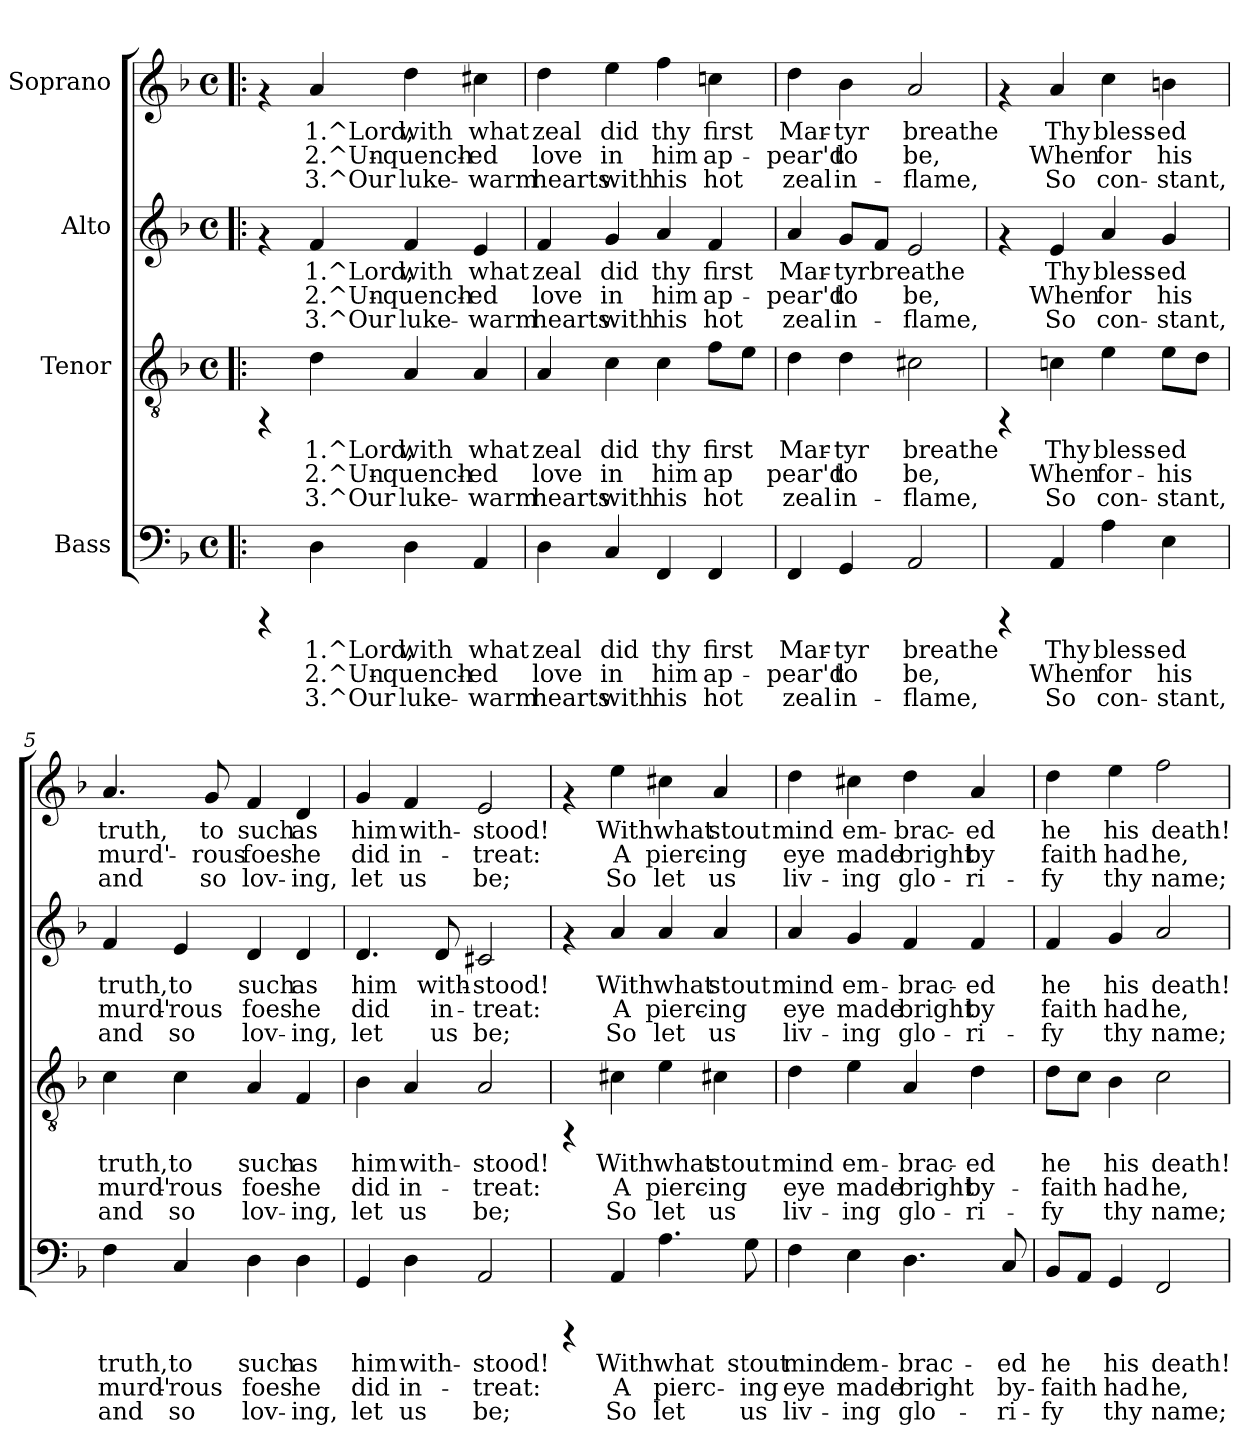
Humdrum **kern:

**kern	**text	**text	**text	**kern	**text	**text	**text	**kern	**text	**text	**text	**kern	**text	**text	**text
*part4	*part4	*part4	*part4	*part3	*part3	*part3	*part3	*part2	*part2	*part2	*part2	*part1	*part1	*part1	*part1
*staff4	*staff4	*staff4	*staff4	*staff3	*staff3	*staff3	*staff3	*staff2	*staff2	*staff2	*staff2	*staff1	*staff1	*staff1	*staff1
*I"Bass	*	*	*	*I"Tenor	*	*	*	*I"Alto	*	*	*	*I"Soprano	*	*	*
!!LO:PB:g=z
*stria5	*	*	*	*stria5	*	*	*	*stria5	*	*	*	*stria5	*	*	*
*clefF4	*	*	*	*clefGv2	*	*	*	*clefG2	*	*	*	*clefG2	*	*	*
*k[b-]	*	*	*	*k[b-]	*	*	*	*k[b-]	*	*	*	*k[b-]	*	*	*
*F:	*	*	*	*F:	*	*	*	*F:	*	*	*	*F:	*	*	*
*M4/4	*	*	*	*M4/4	*	*	*	*M4/4	*	*	*	*M4/4	*	*	*
*met(c)	*	*	*	*met(c)	*	*	*	*met(c)	*	*	*	*met(c)	*	*	*
=1!|:	=1!|:	=1!|:	=1!|:	=1!|:	=1!|:	=1!|:	=1!|:	=1!|:	=1!|:	=1!|:	=1!|:	=1!|:	=1!|:	=1!|:	=1!|:
4rCCC	.	.	.	4rFF	.	.	.	4rf	.	.	.	4rf	.	.	.
!	!LO:LY:b:rj	!LO:LY:b:rj	!LO:LY:b:rj	!	!LO:LY:b:rj	!LO:LY:b:rj	!LO:LY:b:rj	!	!LO:LY:b:rj	!LO:LY:b:rj	!LO:LY:b:rj	!	!LO:LY:b:rj	!LO:LY:b:rj	!LO:LY:b:rj
4D\	1.^Lord,	2.^Un-	-3.^Our	4d\	1.^Lord,	2.^Un-	-3.^Our	4f/	1.^Lord,	2.^Un-	-3.^Our	4a/	1.^Lord,	2.^Un-	-3.^Our
!	!LO:LY:b:rj	!LO:LY:b:rj	!LO:LY:b:rj	!	!LO:LY:b:rj	!LO:LY:b:rj	!LO:LY:b:rj	!	!LO:LY:b:rj	!LO:LY:b:rj	!LO:LY:b:rj	!	!LO:LY:b:rj	!LO:LY:b:rj	!LO:LY:b:rj
4D\	with	quench-	-luke-	4A/	with	quench-	-luke-	4f/	with	quench-	-luke-	4dd\	with	quench-	-luke-
!	!LO:LY:b:rj	!LO:LY:b:rj	!LO:LY:b:rj	!	!LO:LY:b:rj	!LO:LY:b:rj	!LO:LY:b:rj	!	!LO:LY:b:rj	!LO:LY:b:rj	!LO:LY:b:rj	!	!LO:LY:b:rj	!LO:LY:b:rj	!LO:LY:b:rj
4AA/	-what	ed	warm	4A/	-what	ed	warm	4e/	-what	ed	warm	4cc#X\	-what	ed	warm
=2	=2	=2	=2	=2	=2	=2	=2	=2	=2	=2	=2	=2	=2	=2	=2
!	!LO:LY:b:rj	!LO:LY:b:rj	!LO:LY:b:rj	!	!LO:LY:b:rj	!LO:LY:b:rj	!LO:LY:b:rj	!	!LO:LY:b:rj	!LO:LY:b:rj	!LO:LY:b:rj	!	!LO:LY:b:rj	!LO:LY:b:rj	!LO:LY:b:rj
4D\	zeal	love	hearts	4A/	zeal	love	hearts	4f/	zeal	love	hearts	4dd\	zeal	love	hearts
!	!LO:LY:b:rj	!LO:LY:b:rj	!LO:LY:b:rj	!	!LO:LY:b:rj	!LO:LY:b:rj	!LO:LY:b:rj	!	!LO:LY:b:rj	!LO:LY:b:rj	!LO:LY:b:rj	!	!LO:LY:b:rj	!LO:LY:b:rj	!LO:LY:b:rj
4C/	did	in	with	4c\	did	in	with	4g/	did	in	with	4ee\	did	in	with
!	!LO:LY:b:rj	!LO:LY:b:rj	!LO:LY:b:rj	!	!LO:LY:b:rj	!LO:LY:b:rj	!LO:LY:b:rj	!	!LO:LY:b:rj	!LO:LY:b:rj	!LO:LY:b:rj	!	!LO:LY:b:rj	!LO:LY:b:rj	!LO:LY:b:rj
4FF/	thy	him	his	4c\	thy	him	his	4a/	thy	him	his	4ff\	thy	him	his
!	!LO:LY:b:rj	!LO:LY:b:rj	!LO:LY:b:rj	!	!LO:LY:b:rj	!LO:LY:b:rj	!LO:LY:b:rj	!	!LO:LY:b:rj	!LO:LY:b:rj	!LO:LY:b:rj	!	!LO:LY:b:rj	!LO:LY:b:rj	!LO:LY:b:rj
4FF/	first	ap-	-hot	8f\L	first	ap-	-hot	4f/	first	ap-	-hot	4ccn\	first	ap-	-hot
!	!	!	!	!	!LO:LY:b:rj	!LO:LY:b:rj	!LO:LY:b:rj	!	!	!	!	!	!	!	!
.	.	.	.	8e\J	.	-	-	.	.	.	.	.	.	.	.
=3	=3	=3	=3	=3	=3	=3	=3	=3	=3	=3	=3	=3	=3	=3	=3
!	!LO:LY:b:rj	!LO:LY:b:rj	!LO:LY:b:rj	!	!LO:LY:b:rj	!LO:LY:b:rj	!LO:LY:b:rj	!	!LO:LY:b:rj	!LO:LY:b:rj	!LO:LY:b:rj	!	!LO:LY:b:rj	!LO:LY:b:rj	!LO:LY:b:rj
4FF/	Mar-	-pear'd	zeal	4d\	Mar-	-pear'd	zeal	4a/	Mar-	-pear'd	zeal	4dd\	Mar-	-pear'd	zeal
!	!LO:LY:b:rj	!LO:LY:b:rj	!LO:LY:b:rj	!	!LO:LY:b:rj	!LO:LY:b:rj	!LO:LY:b:rj	!	!LO:LY:b:rj	!LO:LY:b:rj	!LO:LY:b:rj	!	!LO:LY:b:rj	!LO:LY:b:rj	!LO:LY:b:rj
4GG/	tyr	to	in-	4d\	tyr	to	in-	8g/L	tyr	to	in-	4b-\	tyr	to	in-
!	!	!	!	!	!	!	!	!	!LO:LY:b:rj	!LO:LY:b:rj	!LO:LY:b:rj	!	!	!	!
.	.	.	.	.	.	.	.	8f/J	-breathe	.	.	.	.	.	.
!	!LO:LY:b:rj	!LO:LY:b:rj	!LO:LY:b:rj	!	!LO:LY:b:rj	!LO:LY:b:rj	!LO:LY:b:rj	!	!LO:LY:b:rj	!LO:LY:b:rj	!LO:LY:b:rj	!	!LO:LY:b:rj	!LO:LY:b:rj	!LO:LY:b:rj
2AA/	-breathe	be,	flame,	2c#X\	-breathe	be,	flame,	2e/	.	be,	flame,	2a/	-breathe	be,	flame,
=4	=4	=4	=4	=4	=4	=4	=4	=4	=4	=4	=4	=4	=4	=4	=4
4rCCC	.	.	.	4rFF	.	.	.	4rf	.	.	.	4rf	.	.	.
!	!LO:LY:b:rj	!LO:LY:b:rj	!LO:LY:b:rj	!	!LO:LY:b:rj	!LO:LY:b:rj	!LO:LY:b:rj	!	!LO:LY:b:rj	!LO:LY:b:rj	!LO:LY:b:rj	!	!LO:LY:b:rj	!LO:LY:b:rj	!LO:LY:b:rj
4AA/	Thy	When	So	4cn\	Thy	When	So	4e/	Thy	When	So	4a/	Thy	When	So
!	!LO:LY:b:rj	!LO:LY:b:rj	!LO:LY:b:rj	!	!LO:LY:b:rj	!LO:LY:b:rj	!LO:LY:b:rj	!	!LO:LY:b:rj	!LO:LY:b:rj	!LO:LY:b:rj	!	!LO:LY:b:rj	!LO:LY:b:rj	!LO:LY:b:rj
4A\	bless-	-for	con-	4e\	bless-	-for-	-con-	4a/	bless-	-for	con-	4cc\	bless-	-for	con-
!	!LO:LY:b:rj	!LO:LY:b:rj	!LO:LY:b:rj	!	!LO:LY:b:rj	!LO:LY:b:rj	!LO:LY:b:rj	!	!LO:LY:b:rj	!LO:LY:b:rj	!LO:LY:b:rj	!	!LO:LY:b:rj	!LO:LY:b:rj	!LO:LY:b:rj
4E\	-ed	his	stant,	8e\L	-ed	his	stant,	4g/	-ed	his	stant,	4bn\	-ed	his	stant,
!	!	!	!	!	!LO:LY:b:rj	!LO:LY:b:rj	!LO:LY:b:rj	!	!	!	!	!	!	!	!
.	.	.	.	8d\J	.	.	.	.	.	.	.	.	.	.	.
!!LO:LB:g=z
=5	=5	=5	=5	=5	=5	=5	=5	=5	=5	=5	=5	=5	=5	=5	=5
!	!LO:LY:b:rj	!LO:LY:b:rj	!LO:LY:b:rj	!	!LO:LY:b:rj	!LO:LY:b:rj	!LO:LY:b:rj	!	!LO:LY:b:rj	!LO:LY:b:rj	!LO:LY:b:rj	!	!LO:LY:b:rj	!LO:LY:b:rj	!LO:LY:b:rj
4F\	truth,	murd'-	-and	4c\	truth,	murd'-	-and	4f/	truth,	murd'-	-and	4.a/	truth,	murd'-	-and
!	!LO:LY:b:rj	!LO:LY:b:rj	!LO:LY:b:rj	!	!LO:LY:b:rj	!LO:LY:b:rj	!LO:LY:b:rj	!	!LO:LY:b:rj	!LO:LY:b:rj	!LO:LY:b:rj	!	!	!	!
4C/	to	rous	so	4c\	to	rous	so	4e/	to	rous	so	.	.	.	.
!	!	!	!	!	!	!	!	!	!	!	!	!	!LO:LY:b:rj	!LO:LY:b:rj	!LO:LY:b:rj
.	.	.	.	.	.	.	.	.	.	.	.	8g/	to	rous	so
!	!LO:LY:b:rj	!LO:LY:b:rj	!LO:LY:b:rj	!	!LO:LY:b:rj	!LO:LY:b:rj	!LO:LY:b:rj	!	!LO:LY:b:rj	!LO:LY:b:rj	!LO:LY:b:rj	!	!LO:LY:b:rj	!LO:LY:b:rj	!LO:LY:b:rj
4D\	such	foes	lov-	4A/	such	foes	lov-	4d/	such	foes	lov-	4f/	such	foes	lov-
!	!LO:LY:b:rj	!LO:LY:b:rj	!LO:LY:b:rj	!	!LO:LY:b:rj	!LO:LY:b:rj	!LO:LY:b:rj	!	!LO:LY:b:rj	!LO:LY:b:rj	!LO:LY:b:rj	!	!LO:LY:b:rj	!LO:LY:b:rj	!LO:LY:b:rj
4D\	-as	he	ing,	4F/	-as	he	ing,	4d/	-as	he	ing,	4d/	-as	he	ing,
=6	=6	=6	=6	=6	=6	=6	=6	=6	=6	=6	=6	=6	=6	=6	=6
!	!LO:LY:b:rj	!LO:LY:b:rj	!LO:LY:b:rj	!	!LO:LY:b:rj	!LO:LY:b:rj	!LO:LY:b:rj	!	!LO:LY:b:rj	!LO:LY:b:rj	!LO:LY:b:rj	!	!LO:LY:b:rj	!LO:LY:b:rj	!LO:LY:b:rj
4GG/	him	did	let	4B-\	him	did	let	4.d/	him	did	let	4g/	him	did	let
!	!LO:LY:b:rj	!LO:LY:b:rj	!LO:LY:b:rj	!	!LO:LY:b:rj	!LO:LY:b:rj	!LO:LY:b:rj	!	!	!	!	!	!LO:LY:b:rj	!LO:LY:b:rj	!LO:LY:b:rj
4D\	with-	-in-	-us	4A/	with-	-in-	-us	.	.	.	.	4f/	with-	-in-	-us
!	!	!	!	!	!	!	!	!	!LO:LY:b:rj	!LO:LY:b:rj	!LO:LY:b:rj	!	!	!	!
.	.	.	.	.	.	.	.	8d/	with-	-in-	-us	.	.	.	.
!	!LO:LY:b:rj	!LO:LY:b:rj	!LO:LY:b:rj	!	!LO:LY:b:rj	!LO:LY:b:rj	!LO:LY:b:rj	!	!LO:LY:b:rj	!LO:LY:b:rj	!LO:LY:b:rj	!	!LO:LY:b:rj	!LO:LY:b:rj	!LO:LY:b:rj
2AA/	stood!	treat:	be;	2A/	stood!	treat:	be;	2c#X/	stood!	treat:	be;	2e/	stood!	treat:	be;
=7	=7	=7	=7	=7	=7	=7	=7	=7	=7	=7	=7	=7	=7	=7	=7
4rCCC	.	.	.	4rFF	.	.	.	4rf	.	.	.	4rf	.	.	.
!	!LO:LY:b:rj	!LO:LY:b:rj	!LO:LY:b:rj	!	!LO:LY:b:rj	!LO:LY:b:rj	!LO:LY:b:rj	!	!LO:LY:b:rj	!LO:LY:b:rj	!LO:LY:b:rj	!	!LO:LY:b:rj	!LO:LY:b:rj	!LO:LY:b:rj
4AA/	With	A	So	4c#X\	With	A	So	4a/	With	A	So	4ee\	With	A	So
!	!LO:LY:b:rj	!LO:LY:b:rj	!LO:LY:b:rj	!	!LO:LY:b:rj	!LO:LY:b:rj	!LO:LY:b:rj	!	!LO:LY:b:rj	!LO:LY:b:rj	!LO:LY:b:rj	!	!LO:LY:b:rj	!LO:LY:b:rj	!LO:LY:b:rj
4.A\	what	pierc-	-let	4e\	what	pierc-	-let	4a/	what	pierc-	-let	4cc#X\	what	pierc-	-let
!	!	!	!	!	!LO:LY:b:rj	!LO:LY:b:rj	!LO:LY:b:rj	!	!LO:LY:b:rj	!LO:LY:b:rj	!LO:LY:b:rj	!	!LO:LY:b:rj	!LO:LY:b:rj	!LO:LY:b:rj
.	.	.	.	4c#X\	stout	ing	us	4a/	stout	ing	us	4a/	stout	ing	us
!	!LO:LY:b:rj	!LO:LY:b:rj	!LO:LY:b:rj	!	!	!	!	!	!	!	!	!	!	!	!
8G\	stout	ing	us	.	.	.	.	.	.	.	.	.	.	.	.
=8	=8	=8	=8	=8	=8	=8	=8	=8	=8	=8	=8	=8	=8	=8	=8
!	!LO:LY:b:rj	!LO:LY:b:rj	!LO:LY:b:rj	!	!LO:LY:b:rj	!LO:LY:b:rj	!LO:LY:b:rj	!	!LO:LY:b:rj	!LO:LY:b:rj	!LO:LY:b:rj	!	!LO:LY:b:rj	!LO:LY:b:rj	!LO:LY:b:rj
4F\	mind	eye	liv-	4d\	mind	eye	liv-	4a/	mind	eye	liv-	4dd\	mind	eye	liv-
!	!LO:LY:b:rj	!LO:LY:b:rj	!LO:LY:b:rj	!	!LO:LY:b:rj	!LO:LY:b:rj	!LO:LY:b:rj	!	!LO:LY:b:rj	!LO:LY:b:rj	!LO:LY:b:rj	!	!LO:LY:b:rj	!LO:LY:b:rj	!LO:LY:b:rj
4E\	-em-	-made	ing	4e\	-em-	-made	ing	4g/	-em-	-made	ing	4cc#X\	-em-	-made	ing
!	!LO:LY:b:rj	!LO:LY:b:rj	!LO:LY:b:rj	!	!LO:LY:b:rj	!LO:LY:b:rj	!LO:LY:b:rj	!	!LO:LY:b:rj	!LO:LY:b:rj	!LO:LY:b:rj	!	!LO:LY:b:rj	!LO:LY:b:rj	!LO:LY:b:rj
4.D\	brac-	-bright	glo-	4A/	brac-	-bright	glo-	4f/	brac-	-bright	glo-	4dd\	brac-	-bright	glo-
!	!	!	!	!	!LO:LY:b:rj	!LO:LY:b:rj	!LO:LY:b:rj	!	!LO:LY:b:rj	!LO:LY:b:rj	!LO:LY:b:rj	!	!LO:LY:b:rj	!LO:LY:b:rj	!LO:LY:b:rj
.	.	.	.	4d\	-ed	by-	-ri-	4f/	-ed	by	ri-	4a/	-ed	by	ri-
!	!LO:LY:b:rj	!LO:LY:b:rj	!LO:LY:b:rj	!	!	!	!	!	!	!	!	!	!	!	!
8C/	-ed	by-	-ri-	.	.	.	.	.	.	.	.	.	.	.	.
=9	=9	=9	=9	=9	=9	=9	=9	=9	=9	=9	=9	=9	=9	=9	=9
!	!LO:LY:b:rj	!LO:LY:b:rj	!LO:LY:b:rj	!	!LO:LY:b:rj	!LO:LY:b:rj	!LO:LY:b:rj	!	!LO:LY:b:rj	!LO:LY:b:rj	!LO:LY:b:rj	!	!LO:LY:b:rj	!LO:LY:b:rj	!LO:LY:b:rj
8BB-/L	-he	faith	fy	8d\L	-he	faith	fy	4f/	-he	faith	fy	4dd\	-he	faith	fy
!	!LO:LY:b:rj	!LO:LY:b:rj	!LO:LY:b:rj	!	!LO:LY:b:rj	!LO:LY:b:rj	!LO:LY:b:rj	!	!	!	!	!	!	!	!
8AA/J	.	.	.	8c\J	.	.	.	.	.	.	.	.	.	.	.
!	!LO:LY:b:rj	!LO:LY:b:rj	!LO:LY:b:rj	!	!LO:LY:b:rj	!LO:LY:b:rj	!LO:LY:b:rj	!	!LO:LY:b:rj	!LO:LY:b:rj	!LO:LY:b:rj	!	!LO:LY:b:rj	!LO:LY:b:rj	!LO:LY:b:rj
4GG/	his	had	thy	4B-\	his	had	thy	4g/	his	had	thy	4ee\	his	had	thy
!	!LO:LY:b:rj	!LO:LY:b:rj	!LO:LY:b:rj	!	!LO:LY:b:rj	!LO:LY:b:rj	!LO:LY:b:rj	!	!LO:LY:b:rj	!LO:LY:b:rj	!LO:LY:b:rj	!	!LO:LY:b:rj	!LO:LY:b:rj	!LO:LY:b:rj
2FF/	death!	he,	name;	2c\	death!	he,	name;	2a/	death!	he,	name;	2ff\	death!	he,	name;
=	=	=	=	=	=	=	=	=	=	=	=	=	=	=	=
*-	*-	*-	*-	*-	*-	*-	*-	*-	*-	*-	*-	*-	*-	*-	*-
